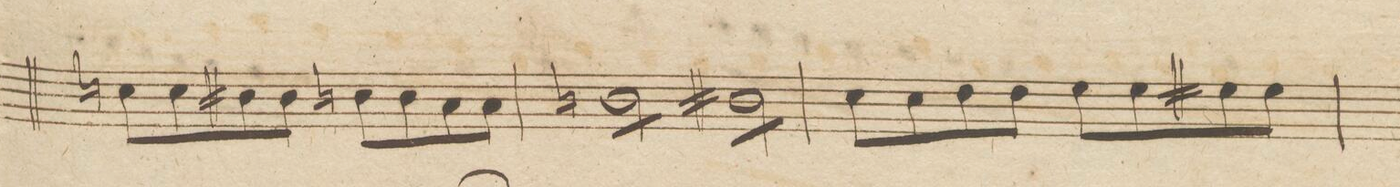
**kern	**dynam
*I"Viole.	*
*clefC3	*
*k[]	*
*met(c|)	*
*M2/2	*
*Xtremolo	*
8dn\L	.
8d\	.
8c#X\	.
8c#\J	.
8cnL\	.
8c\	.
8B/	.
8B/J	.
=236	=236
*tremolo	*
8c\L	.
8c\	.
8c\	.
8c\J	.
8c#X\L	.
8c#\	.
8c#\	.
8c#\J	.
=237	=237
*Xtremolo	*
8d\L	.
8d\	.
8e\	.
8e\J	.
8f\L	.
8f\	.
8f#X\	.
8f#\J	.
=238	=238
*-	*-
